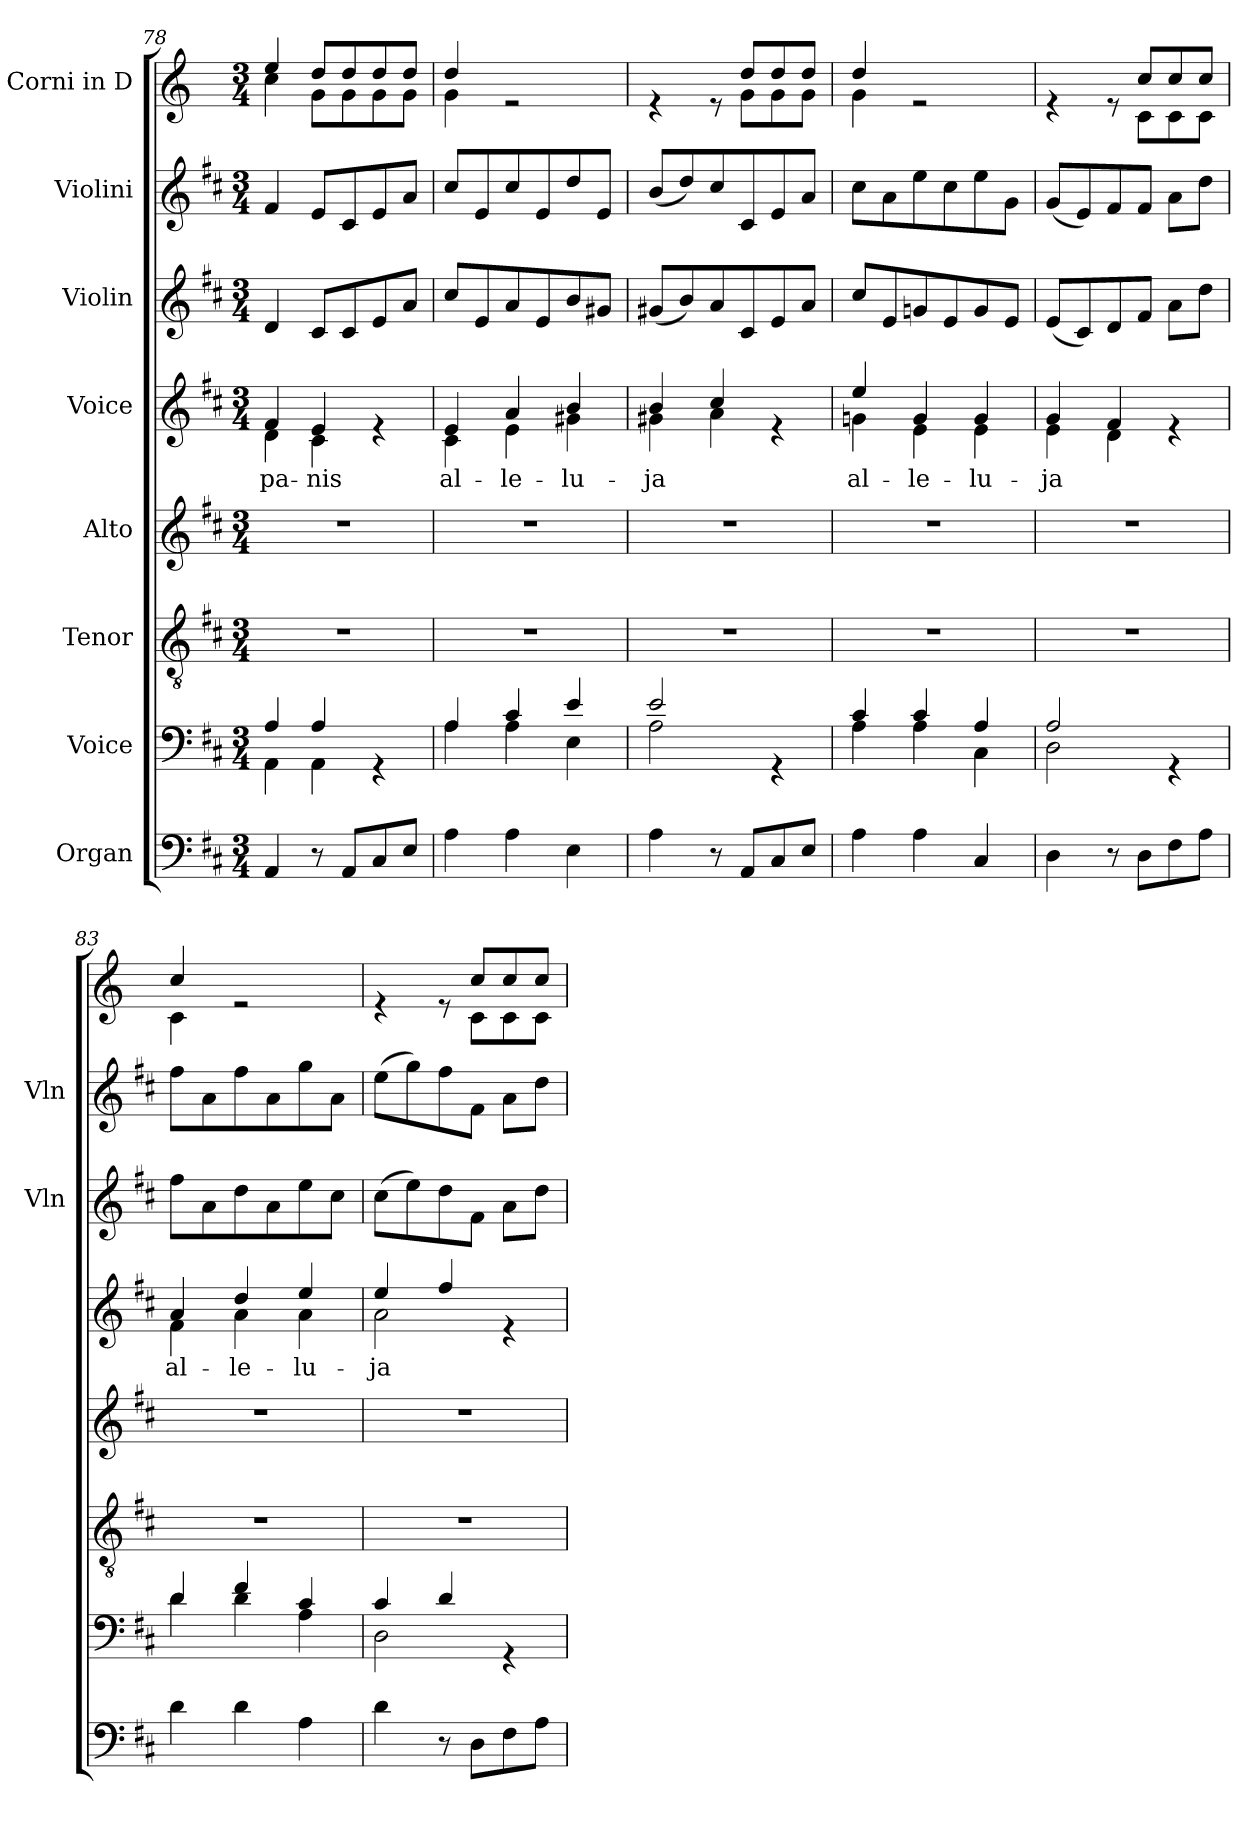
**kern	**kern	**kern	**kern	**kern	**text	**kern	**kern	**kern
*part8	*part7	*part6	*part5	*part4	*part4	*part3	*part2	*part1
*staff8	*staff7	*staff6	*staff5	*staff4	*staff4	*staff3	*staff2	*staff1
*I"Organ	*I"Voice	*I"Tenor	*I"Alto	*I"Voice	*	*I"Violin	*I"Violini	*I"Corni in D
*	*	*	*	*	*	*I'Vln	*I'Vln	*
*clefF4	*clefF4	*clefGv2	*clefG2	*clefG2	*	*clefG2	*clefG2	*clefG2
*	*	*	*	*	*	*	*	*ITrd6c10
*k[f#c#]	*k[f#c#]	*k[f#c#]	*k[f#c#]	*k[f#c#]	*	*k[f#c#]	*k[f#c#]	*k[f#c#]
*M3/4	*M3/4	*M3/4	*M3/4	*M3/4	*	*M3/4	*M3/4	*M3/4
=78	=78	=78	=78	=78	=78	=78	=78	=78
*	*^	*	*	*	*	*	*	*
!	!	!	!	!	!	!LO:LY:b	!	!	!
*	*	*	*	*	*^	*	*	*	*^
4AA/	4A/	4AA\	2.r	2.r	4f#/	4d\	pa-	4d/	4f#/	4f#/	4d\
!	!	!	!	!	!	!	!LO:LY:b	!	!	!	!
8r	4A/	4AA\	.	.	4e/	4c#\	-nis	8c#/L	8e/L	8e/L	8A\L
8AA/L	.	.	.	.	.	.	.	8c#/	8c#/	8e/	8A\
8C#/	4rGG	4ryy	.	.	4re	4ryy	.	8e/	8e/	8e/	8A\
8E/J	.	.	.	.	.	.	.	8a/J	8a/J	8e/J	8A\J
=79	=79	=79	=79	=79	=79	=79	=79	=79	=79	=79	=79
!	!	!	!	!	!	!	!LO:LY:b	!	!	!	!
4A\	4A/	4A\	2.r	2.r	4e/	4c#\	al-	8cc#/L	8cc#/L	4e/	4A\
.	.	.	.	.	.	.	.	8e/	8e/	.	.
!	!	!	!	!	!	!	!LO:LY:b	!	!	!	!
4A\	4c#/	4A\	.	.	4a/	4e\	-le-	8a/	8cc#/	2re	2ryy
.	.	.	.	.	.	.	.	8e/	8e/	.	.
!	!	!	!	!	!	!	!LO:LY:b	!	!	!	!
4E\	4e/	4E\	.	.	4b/	4g#X\	-lu-	8b/	8dd/	.	.
.	.	.	.	.	.	.	.	8g#X/J	8e/J	.	.
=80	=80	=80	=80	=80	=80	=80	=80	=80	=80	=80	=80
!	!	!	!	!	!	!	!LO:LY:b	!	!	!	!
4A\	2e/	2A\	2.r	2.r	4b/	4g#X\	-ja	(8g#X/L	(8b/L	4re	4.ryy
.	.	.	.	.	.	.	.	8b/)	8dd/)	.	.
8r	.	.	.	.	4cc#/	4a\	.	8a/	8cc#/	8re	.
8AA/L	.	.	.	.	.	.	.	8c#/	8c#/	8e/L	8A\L
8C#/	4rGG	4ryy	.	.	4re	4ryy	.	8e/	8e/	8e/	8A\
8E/J	.	.	.	.	.	.	.	8a/J	8a/J	8e/J	8A\J
=81	=81	=81	=81	=81	=81	=81	=81	=81	=81	=81	=81
!	!	!	!	!	!	!	!LO:LY:b	!	!	!	!
4A\	4c#/	4A\	2.r	2.r	4ee/	4gn\	al-	8cc#/L	8cc#\L	4e/	4A\
.	.	.	.	.	.	.	.	8e/	8a\	.	.
!	!	!	!	!	!	!	!LO:LY:b	!	!	!	!
4A\	4c#/	4A\	.	.	4g/	4e\	-le-	8gn/	8ee\	2re	2ryy
.	.	.	.	.	.	.	.	8e/	8cc#\	.	.
!	!	!	!	!	!	!	!LO:LY:b	!	!	!	!
4C#/	4A/	4C#\	.	.	4g/	4e\	-lu-	8g/	8ee\	.	.
.	.	.	.	.	.	.	.	8e/J	8g\J	.	.
=82	=82	=82	=82	=82	=82	=82	=82	=82	=82	=82	=82
!	!	!	!	!	!	!	!LO:LY:b	!	!	!	!
4D\	2A/	2D\	2.r	2.r	4g/	4e\	-ja	(8e/L	(8g/L	4re	4.ryy
.	.	.	.	.	.	.	.	8c#/)	8e/)	.	.
8r	.	.	.	.	4f#/	4d\	.	8d/	8f#/	8re	.
8D\L	.	.	.	.	.	.	.	8f#/J	8f#/J	8d/L	8D\L
8F#\	4rGG	4ryy	.	.	4re	4ryy	.	8a\L	8a\L	8d/	8D\
8A\J	.	.	.	.	.	.	.	8dd\J	8dd\J	8d/J	8D\J
!!LO:LB:g=z	!!
=83	=83	=83	=83	=83	=83	=83	=83	=83	=83	=83	=83
!	!	!	!	!	!	!	!LO:LY:b	!	!	!	!
4d\	4d/	4d\	2.r	2.r	4a/	4f#\	al-	8ff#\L	8ff#\L	4d/	4D\
.	.	.	.	.	.	.	.	8a\	8a\	.	.
!	!	!	!	!	!	!	!LO:LY:b	!	!	!	!
4d\	4f#/	4d\	.	.	4dd/	4a\	-le-	8dd\	8ff#\	2re	2ryy
.	.	.	.	.	.	.	.	8a\	8a\	.	.
!	!	!	!	!	!	!	!LO:LY:b	!	!	!	!
4A\	4c#/	4A\	.	.	4ee/	4a\	-lu-	8ee\	8gg\	.	.
.	.	.	.	.	.	.	.	8cc#\J	8a\J	.	.
=84	=84	=84	=84	=84	=84	=84	=84	=84	=84	=84	=84
!	!	!	!	!	!	!	!LO:LY:b	!	!	!	!
4d\	4c#/	2D\	2.r	2.r	4ee/	2a\	-ja	(8cc#\L	(8ee\L	4re	4.ryy
.	.	.	.	.	.	.	.	8ee\)	8gg\)	.	.
8r	4d/	.	.	.	4ff#/	.	.	8dd\	8ff#\	8re	.
8D\L	.	.	.	.	.	.	.	8f#\J	8f#\J	8d/L	8D\L
8F#\	4rGG	4ryy	.	.	4re	4ryy	.	8a\L	8a\L	8d/	8D\
8A\J	.	.	.	.	.	.	.	8dd\J	8dd\J	8d/J	8D\J
*	*v	*v	*	*	*v	*v	*	*	*	*v	*v
=	=	=	=	=	=	=	=	=
*-	*-	*-	*-	*-	*-	*-	*-	*-
